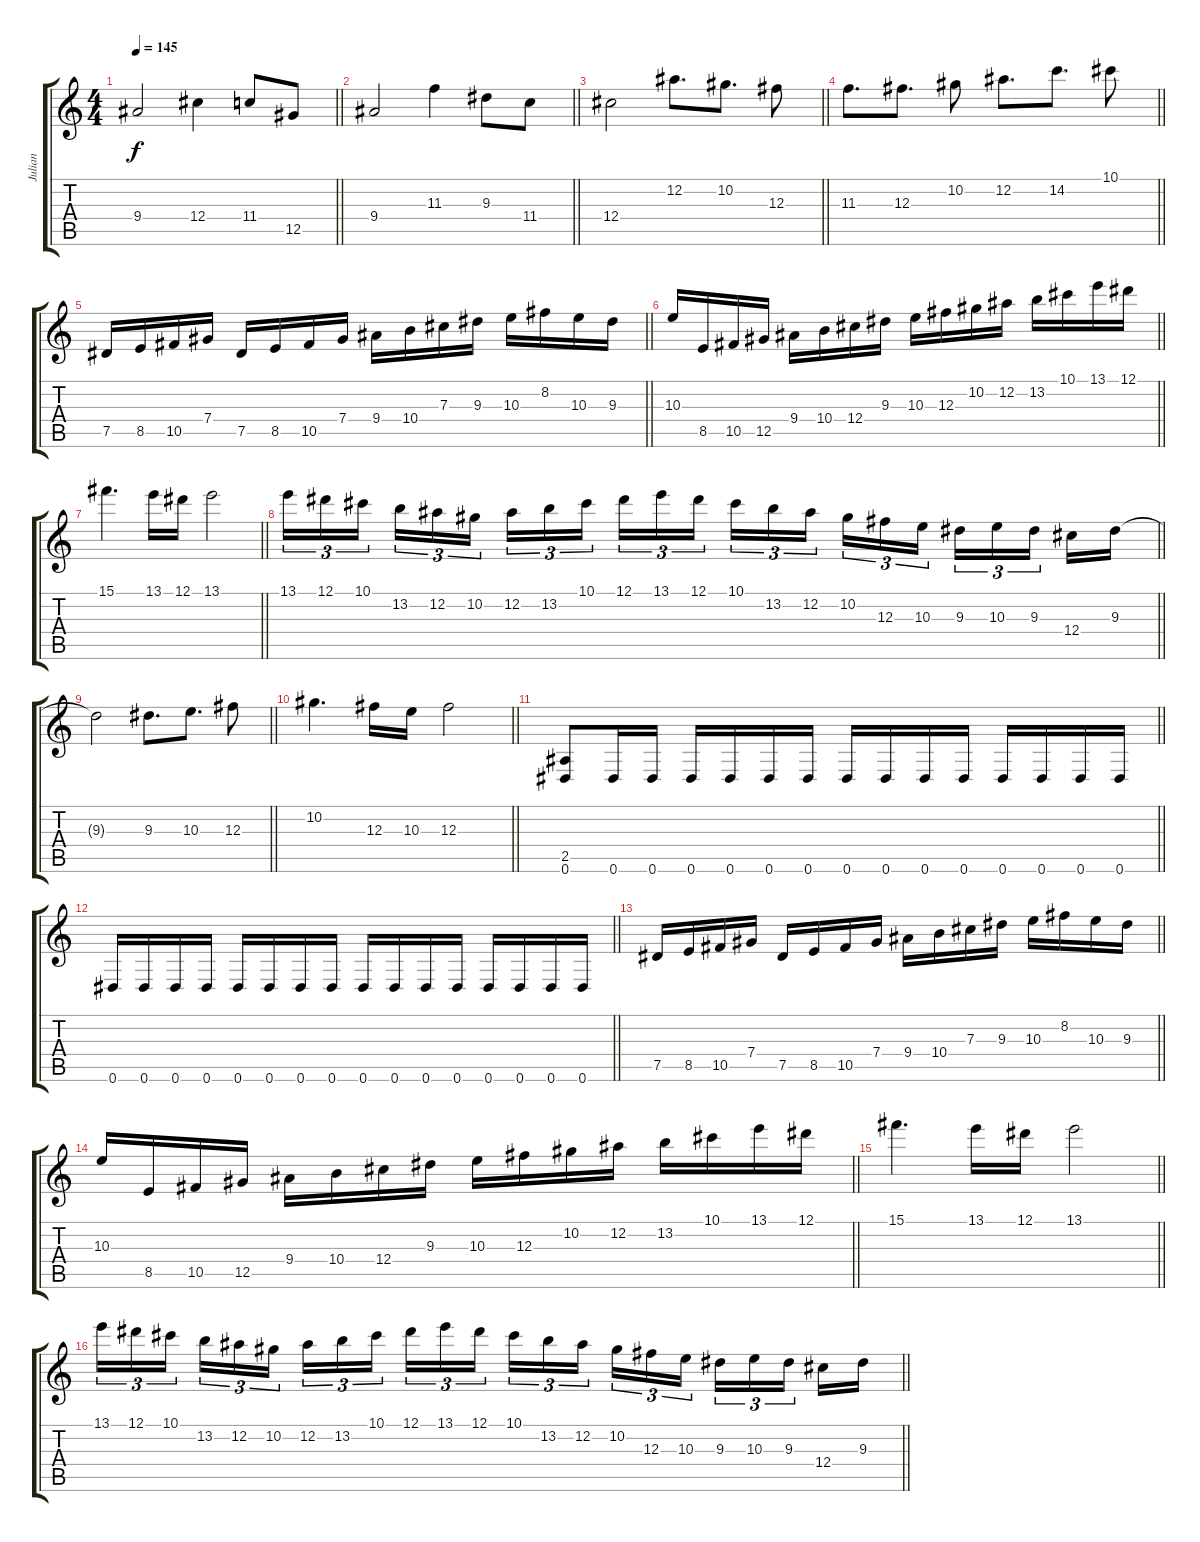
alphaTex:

\track ("Julian" "Julian") {instrument distortionguitar}
\staff {score tabs}
\tuning (Eb4 Bb3 Gb3 Db3 Ab2 Eb2) {hide}
\ts (4 4)
\tempo 145
\clef g2
\barLineRight lightlight
\ks c
9.4.2{dy f} 12.4.4 11.4.8 12.5.8 |
\barLineRight lightlight
9.4.2 11.3.4 9.3.8 11.4.8 |
\barLineRight lightlight
12.4.2 12.2.8{d} 10.2.8{d} 12.3.8 |
\barLineRight lightlight
11.3.8{d} 12.3.8{d} 10.2.8 12.2.8{d} 14.2.8{d} 10.1.8 |
\section ("" "")
\barLineRight lightlight
7.5.16 8.5.16 10.5.16 7.4.16 7.5.16 8.5.16 10.5.16 7.4.16 9.4.16 10.4.16 7.3.16 9.3.16 10.3.16 8.2.16 10.3.16 9.3.16 |
\barLineRight lightlight
10.3.16 8.5.16 10.5.16 12.5.16 9.4.16 10.4.16 12.4.16 9.3.16 10.3.16 12.3.16 10.2.16 12.2.16 13.2.16 10.1.16 13.1.16 12.1.16 |
\barLineRight lightlight
15.1.4{d} 13.1.16 12.1.16 13.1.2 |
\barLineRight lightlight
13.1.16{tu (3 2)} 12.1.16{tu (3 2)} 10.1.16{tu (3 2) beam splitsecondary} 13.2.16{tu (3 2)} 12.2.16{tu (3 2)} 10.2.16{tu (3 2)} 12.2.16{tu (3 2)} 13.2.16{tu (3 2)} 10.1.16{tu (3 2) beam splitsecondary} 12.1.16{tu (3 2)} 13.1.16{tu (3 2)} 12.1.16{tu (3 2)} 10.1.16{tu (3 2)} 13.2.16{tu (3 2)} 12.2.16{tu (3 2) beam splitsecondary} 10.2.16{tu (3 2)} 12.3.16{tu (3 2)} 10.3.16{tu (3 2)} 9.3.16{tu (3 2)} 10.3.16{tu (3 2)} 9.3.16{tu (3 2) beam splitsecondary} 12.4.16 9.3.16 |
\barLineRight lightlight
9.3{t}.2 9.3.8{d} 10.3.8{d} 12.3.8 |
\barLineRight lightlight
10.2.4{d} 12.3.16 10.3.16 12.3.2 |
\barLineRight lightlight
(2.5 0.6).8 0.6.16 0.6.16 0.6.16 0.6.16 0.6.16 0.6.16 0.6.16 0.6.16 0.6.16 0.6.16 0.6.16 0.6.16 0.6.16 0.6.16 |
\barLineRight lightlight
0.6.16 0.6.16 0.6.16 0.6.16 0.6.16 0.6.16 0.6.16 0.6.16 0.6.16 0.6.16 0.6.16 0.6.16 0.6.16 0.6.16 0.6.16 0.6.16 |
\barLineRight lightlight
7.5.16 8.5.16 10.5.16 7.4.16 7.5.16 8.5.16 10.5.16 7.4.16 9.4.16 10.4.16 7.3.16 9.3.16 10.3.16 8.2.16 10.3.16 9.3.16 |
\barLineRight lightlight
10.3.16 8.5.16 10.5.16 12.5.16 9.4.16 10.4.16 12.4.16 9.3.16 10.3.16 12.3.16 10.2.16 12.2.16 13.2.16 10.1.16 13.1.16 12.1.16 |
\barLineRight lightlight
15.1.4{d} 13.1.16 12.1.16 13.1.2 |
\barLineRight lightlight
13.1.16{tu (3 2)} 12.1.16{tu (3 2)} 10.1.16{tu (3 2) beam splitsecondary} 13.2.16{tu (3 2)} 12.2.16{tu (3 2)} 10.2.16{tu (3 2)} 12.2.16{tu (3 2)} 13.2.16{tu (3 2)} 10.1.16{tu (3 2) beam splitsecondary} 12.1.16{tu (3 2)} 13.1.16{tu (3 2)} 12.1.16{tu (3 2)} 10.1.16{tu (3 2)} 13.2.16{tu (3 2)} 12.2.16{tu (3 2) beam splitsecondary} 10.2.16{tu (3 2)} 12.3.16{tu (3 2)} 10.3.16{tu (3 2)} 9.3.16{tu (3 2)} 10.3.16{tu (3 2)} 9.3.16{tu (3 2) beam splitsecondary} 12.4.16 9.3.16
